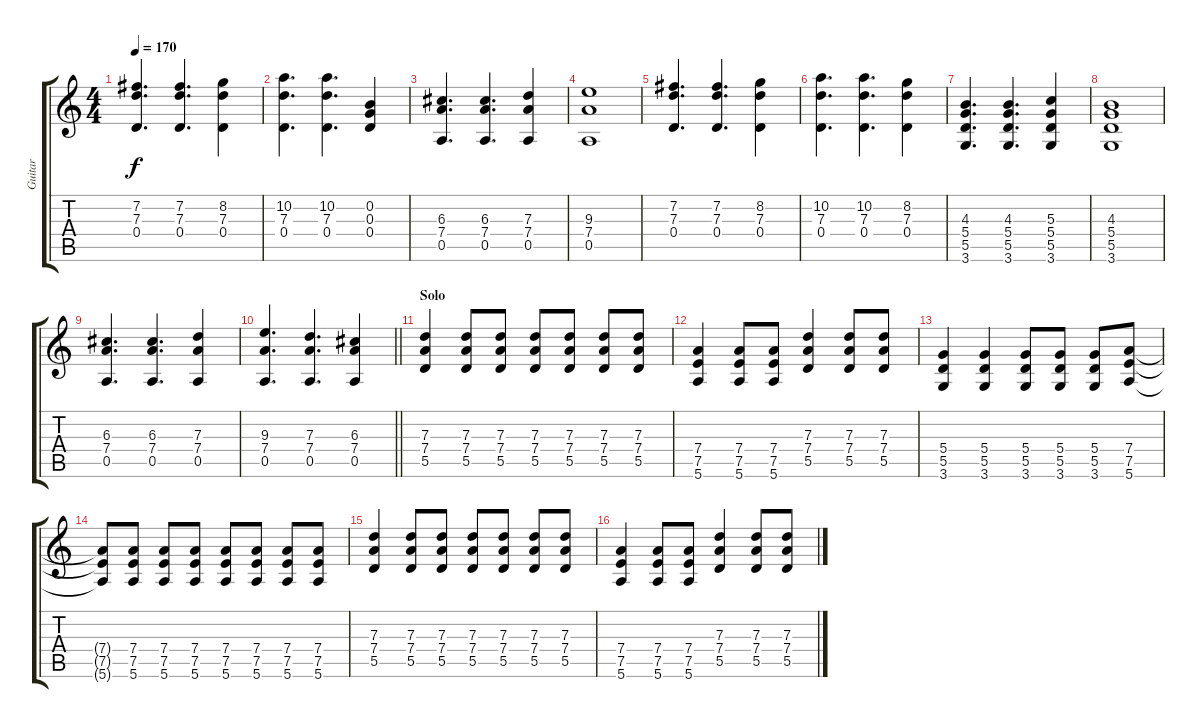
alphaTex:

\track ("Guitar" "Guitar") {instrument distortionguitar}
\staff {score tabs}
\tuning (E4 B3 G3 D3 A2 E2) {hide}
\ts (4 4)
\tempo 170
\clef g2
\ks c
(7.2 7.3 0.4).4{d dy f} (7.2 7.3 0.4).4{d} (8.2 7.3 0.4).4 |
(10.2 7.3 0.4).4{d} (10.2 7.3 0.4).4{d} (0.2 0.3 0.4).4 |
(6.3 7.4 0.5).4{d} (6.3 7.4 0.5).4{d} (7.3 7.4 0.5).4 |
(9.3 7.4 0.5).1 |
(7.2 7.3 0.4).4{d} (7.2 7.3 0.4).4{d} (8.2 7.3 0.4).4 |
(10.2 7.3 0.4).4{d} (10.2 7.3 0.4).4{d} (8.2 7.3 0.4).4 |
(4.3 5.4 5.5 3.6).4{d} (4.3 5.4 5.5 3.6).4{d} (5.3 5.4 5.5 3.6).4 |
(4.3 5.4 5.5 3.6).1 |
(6.3 7.4 0.5).4{d} (6.3 7.4 0.5).4{d} (7.3 7.4 0.5).4 |
\barLineRight lightlight
(9.3 7.4 0.5).4{d} (7.3 7.4 0.5).4{d} (6.3 7.4 0.5).4 |
\section ("" "Solo")
(7.3 7.4 5.5).4 (7.3 7.4 5.5).8 (7.3 7.4 5.5).8 (7.3 7.4 5.5).8 (7.3 7.4 5.5).8 (7.3 7.4 5.5).8 (7.3 7.4 5.5).8 |
(7.4 7.5 5.6).4 (7.4 7.5 5.6).8 (7.4 7.5 5.6).8 (7.3 7.4 5.5).4 (7.3 7.4 5.5).8 (7.3 7.4 5.5).8 |
(5.4 5.5 3.6).4 (5.4 5.5 3.6).4 (5.4 5.5 3.6).8 (5.4 5.5 3.6).8 (5.4 5.5 3.6).8 (7.4 7.5 5.6).8 |
(7.4{t} 7.5{t} 5.6{t}).8 (7.4 7.5 5.6).8 (7.4 7.5 5.6).8 (7.4 7.5 5.6).8 (7.4 7.5 5.6).8 (7.4 7.5 5.6).8 (7.4 7.5 5.6).8 (7.4 7.5 5.6).8 |
(7.3 7.4 5.5).4 (7.3 7.4 5.5).8 (7.3 7.4 5.5).8 (7.3 7.4 5.5).8 (7.3 7.4 5.5).8 (7.3 7.4 5.5).8 (7.3 7.4 5.5).8 |
(7.4 7.5 5.6).4 (7.4 7.5 5.6).8 (7.4 7.5 5.6).8 (7.3 7.4 5.5).4 (7.3 7.4 5.5).8 (7.3 7.4 5.5).8
